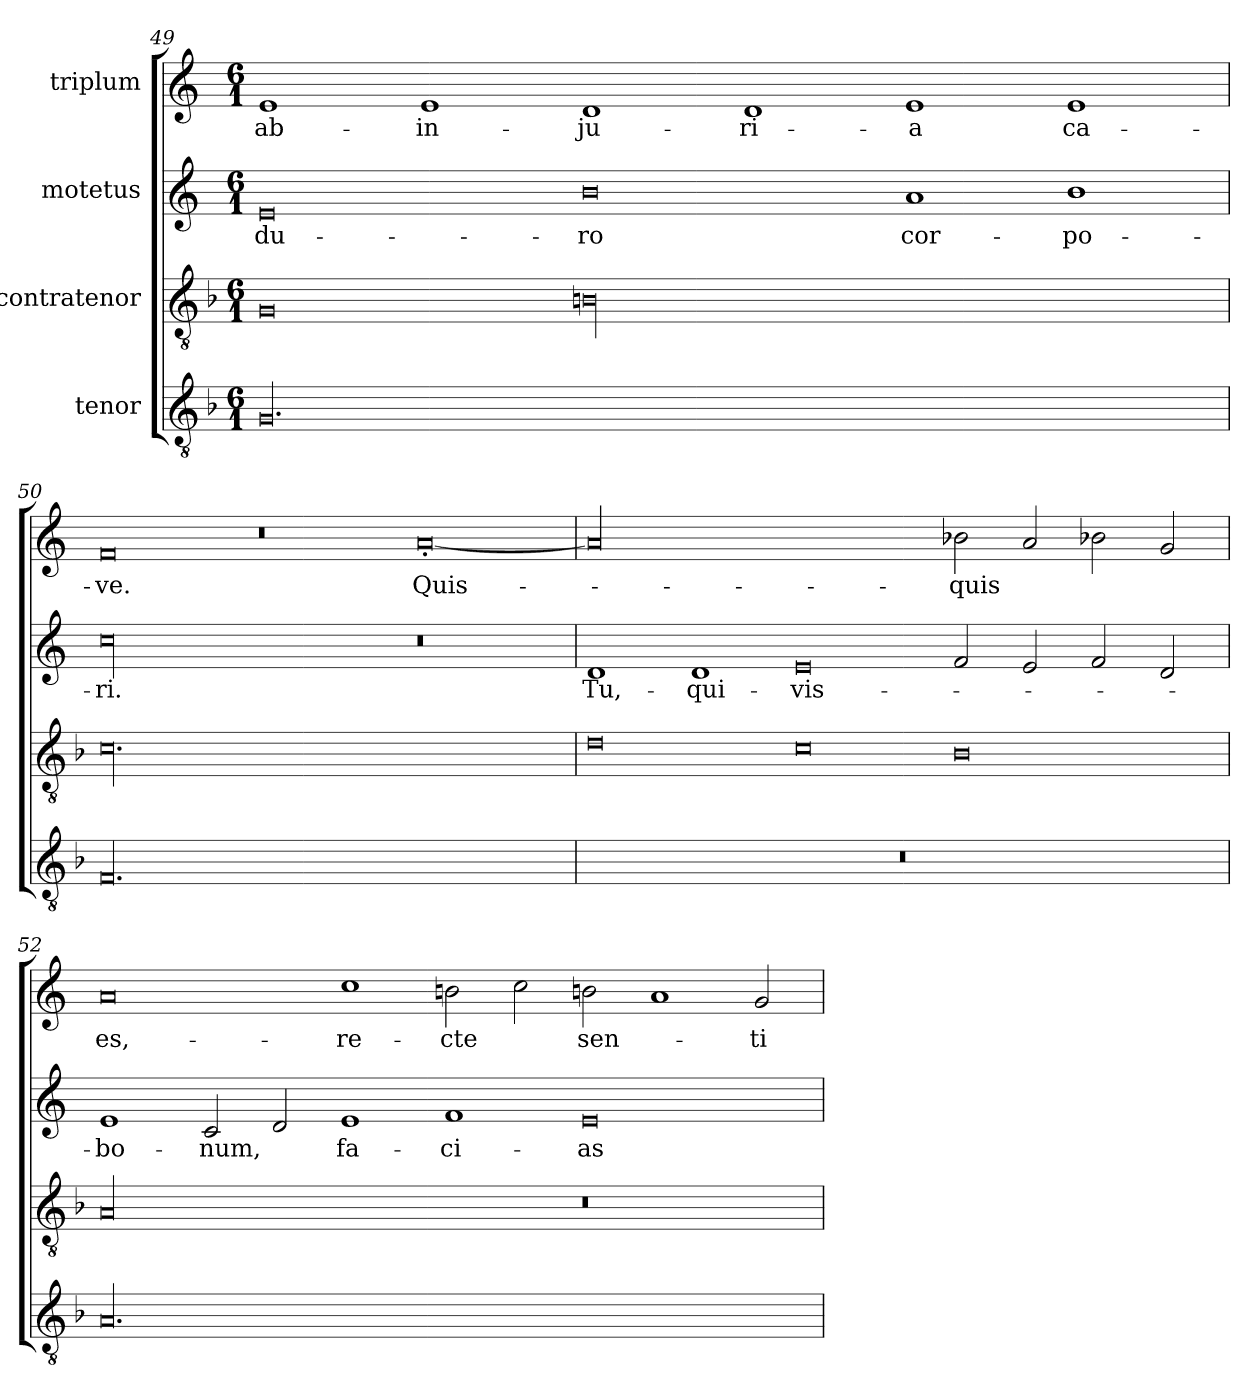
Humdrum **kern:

**kern	**kern	**kern	**text	**kern	**text
*part4	*part3	*part2	*part2	*part1	*part1
*staff4	*staff3	*staff2	*staff2	*staff1	*staff1
*I"tenor	*I"contratenor	*I"motetus	*	*I"triplum	*
*clefGv2	*clefGv2	*clefG2	*	*clefG2	*
*k[b-]	*k[b-]	*k[]	*	*k[]	*
*F:	*F:	*C:	*	*C:	*
*M6/1	*M6/1	*M6/1	*	*M6/1	*
=49	=49	=49	=49	=49	=49
00.G/	0G/	0e/	du-	1e/	ab-
.	.	.	.	1e/	in-
.	00Bn\	0b\	-ro	1d/	-ju-
.	.	.	.	1d/	-ri-
.	.	1a/	cor-	1e/	-a
.	.	1b\	-po-	1e/	ca-
=50	=50	=50	=50	=50	=50
00.F/	00.c\	00cc\	-ri.	0f/	-ve.
.	.	.	.	0r	.
.	.	0r	.	[0a'/	Quis-
!!LO:LB:g=z
=51	=51	=51	=51	=51	=51
00.r	0d\	1d/	Tu,-	00a/]	.
.	.	1d/	qui-	.	.
.	0c\	0e/	vis-	.	.
.	0B-\	2f/	.	2b-X\	-quis
.	.	2e/	.	2a/	.
.	.	2f/	.	2b-X\	.
.	.	2d/	.	2g/	.
=52	=52	=52	=52	=52	=52
00.A/	00A/	1e/	bo-	0a/	es,-
.	.	2c/	-num,	.	.
.	.	2d/	.	.	.
.	.	1e/	fa-	1cc\	re-
.	.	1f/	-ci-	2bn\	-cte
.	.	.	.	2cc\	.
.	0r	0e/	-as	2bn\	sen-
.	.	.	.	1a/	.
.	.	.	.	2g/	-ti-
=	=	=	=	=	=
*-	*-	*-	*-	*-	*-
